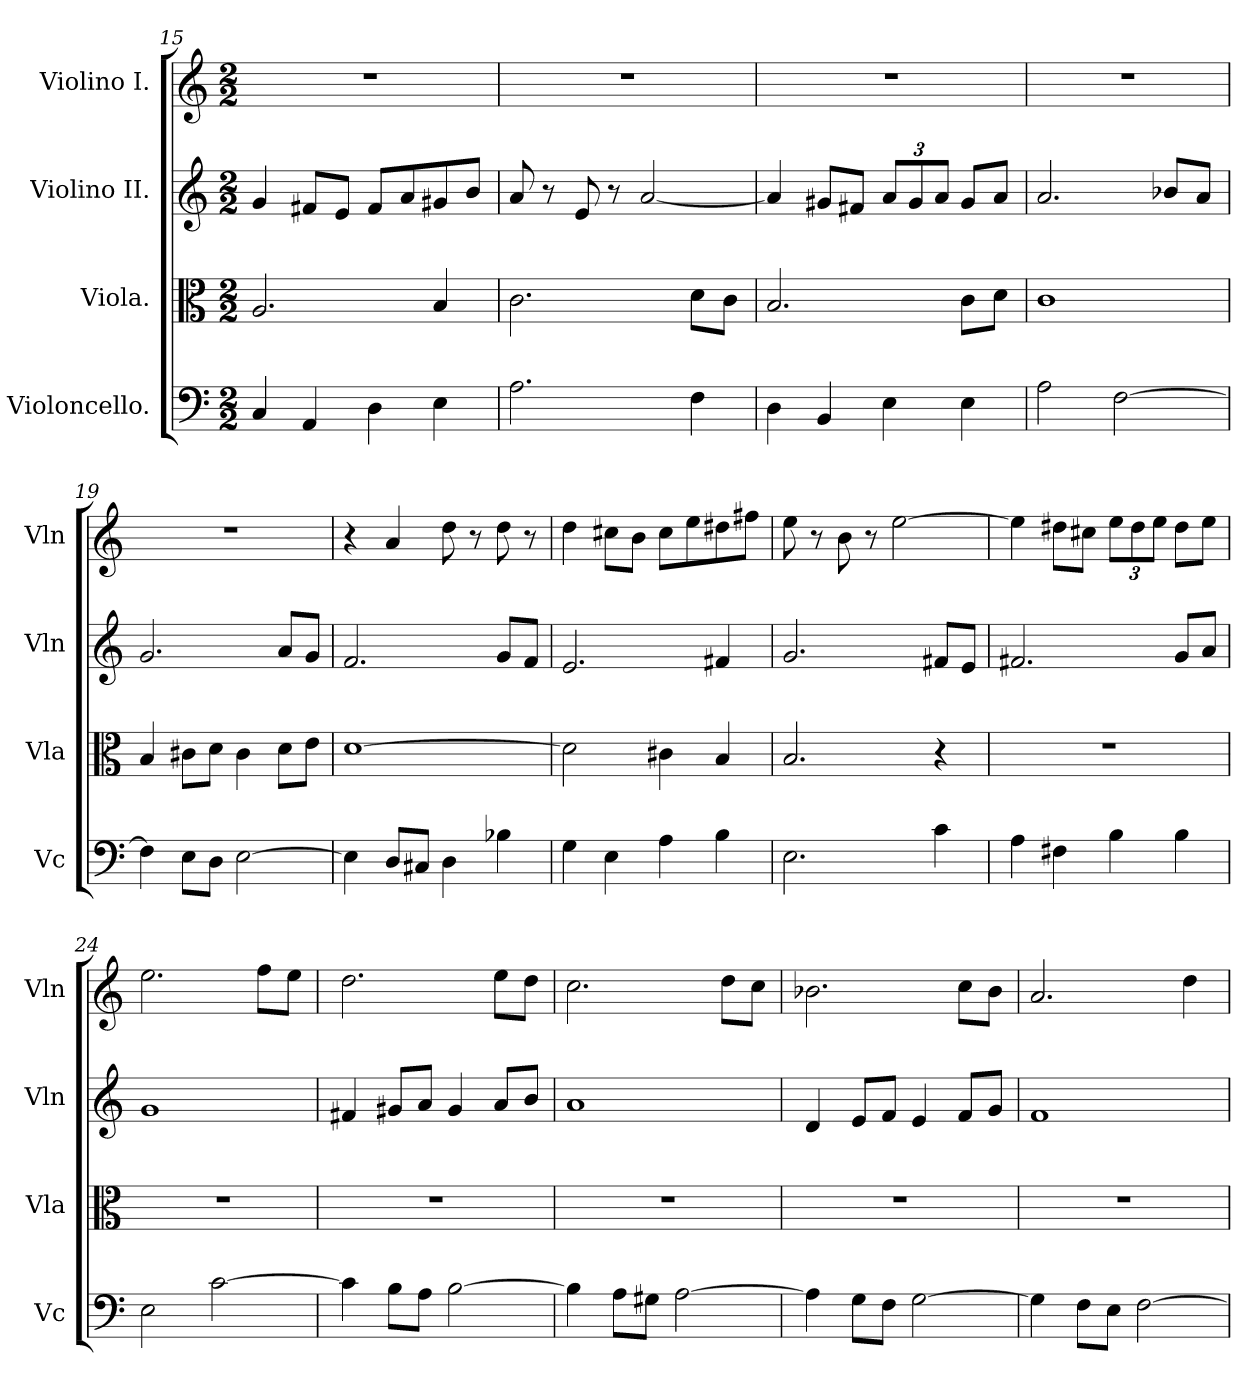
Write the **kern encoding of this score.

**kern	**kern	**kern	**kern
*part4	*part3	*part2	*part1
*staff4	*staff3	*staff2	*staff1
*I"Violoncello.	*I"Viola.	*I"Violino II.	*I"Violino I.
*I'Vc	*I'Vla	*I'Vln	*I'Vln
*clefF4	*clefC3	*clefG2	*clefG2
*k[]	*k[]	*k[]	*k[]
*M2/2	*M2/2	*M2/2	*M2/2
=15	=15	=15	=15
4C/	2.A/	4g/	1r
4AA/	.	8f#X/L	.
.	.	8e/J	.
4D\	.	8f#/L	.
.	.	8a/	.
4E\	4B/	8g#X/	.
.	.	8b/J	.
=16	=16	=16	=16
2.A\	2.c\	8a/	1r
.	.	8r	.
.	.	8e/	.
.	.	8r	.
.	.	[2a/	.
4F\	8d\L	.	.
.	8c\J	.	.
=17	=17	=17	=17
4D\	2.B/	4a/]	1r
4BB/	.	8g#X/L	.
.	.	8f#X/J	.
*	*	*Xbrackettup	*
4E\	.	12a/L	.
.	.	12g#/	.
.	.	12a/J	.
4E\	8c\L	8g#/L	.
.	8d\J	8a/J	.
=18	=18	=18	=18
2A\	1c	2.a/	1r
[2F\	.	.	.
.	.	8b-X/L	.
.	.	8a/J	.
=19	=19	=19	=19
4F\]	4B/	2.g/	1r
8E\L	8c#X\L	.	.
8D\J	8d\J	.	.
[2E\	4c#\	.	.
.	8d\L	8a/L	.
.	8e\J	8g/J	.
=20	=20	=20	=20
4E\]	[1d	2.f/	4r
8D/L	.	.	4a/
8C#X/J	.	.	.
4D\	.	.	8dd\
.	.	.	8r
4B-X\	.	8g/L	8dd\
.	.	8f/J	8r
=21	=21	=21	=21
4G\	2d\]	2.e/	4dd\
4E\	.	.	8cc#X\L
.	.	.	8b\J
4A\	4c#X\	.	8cc#\L
.	.	.	8ee\
4B\	4B/	4f#X/	8dd#X\
.	.	.	8ff#X\J
=22	=22	=22	=22
2.E\	2.B/	2.g/	8ee\
.	.	.	8r
.	.	.	8b\
.	.	.	8r
.	.	.	[2ee\
4c\	4r	8f#X/L	.
.	.	8e/J	.
=23	=23	=23	=23
4A\	1r	2.f#X/	4ee\]
4F#X\	.	.	8dd#X\L
.	.	.	8cc#X\J
*	*	*	*Xbrackettup
4B\	.	.	12ee\L
.	.	.	12dd#\
.	.	.	12ee\J
4B\	.	8g/L	8dd#\L
.	.	8a/J	8ee\J
=24	=24	=24	=24
2E\	1r	1g	2.ee\
[2c\	.	.	.
.	.	.	8ff\L
.	.	.	8ee\J
=25	=25	=25	=25
4c\]	1r	4f#X/	2.dd\
8B\L	.	8g#X/L	.
8A\J	.	8a/J	.
[2B\	.	4g#/	.
.	.	8a/L	8ee\L
.	.	8b/J	8dd\J
=26	=26	=26	=26
4B\]	1r	1a	2.cc\
8A\L	.	.	.
8G#X\J	.	.	.
[2A\	.	.	.
.	.	.	8dd\L
.	.	.	8cc\J
=27	=27	=27	=27
4A\]	1r	4d/	2.b-X\
8G\L	.	8e/L	.
8F\J	.	8f/J	.
[2G\	.	4e/	.
.	.	8f/L	8cc\L
.	.	8g/J	8b-\J
=28	=28	=28	=28
4G\]	1r	1f	2.a/
8F\L	.	.	.
8E\J	.	.	.
[2F\	.	.	.
.	.	.	4dd\
=	=	=	=
*-	*-	*-	*-
